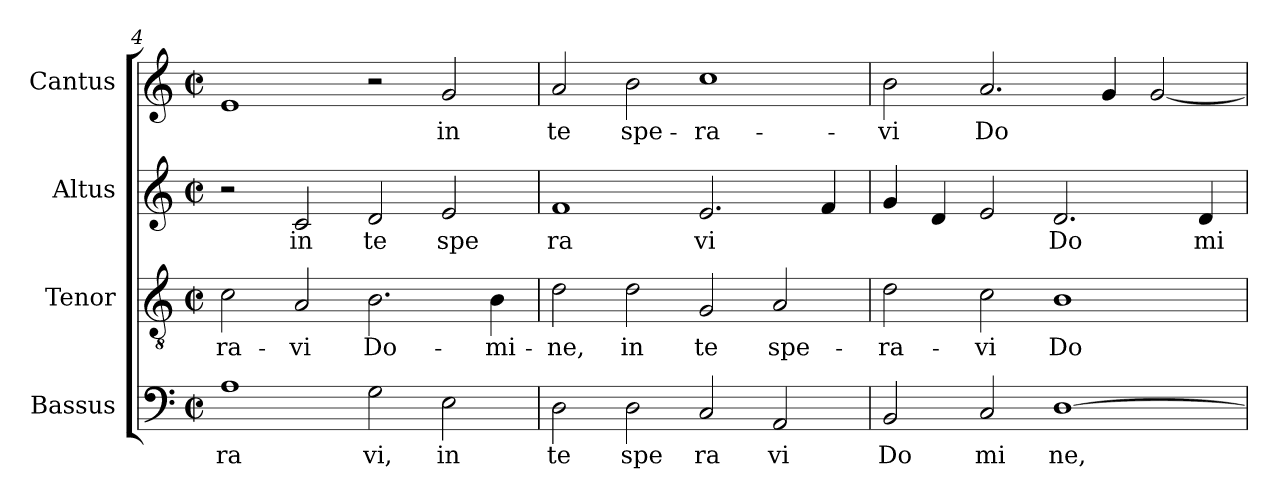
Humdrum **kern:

**kern	**text	**kern	**text	**kern	**text	**kern	**text
*part4	*part4	*part3	*part3	*part2	*part2	*part1	*part1
*staff4	*staff4	*staff3	*staff3	*staff2	*staff2	*staff1	*staff1
*I"Bassus	*	*I"Tenor	*	*I"Altus	*	*I"Cantus	*
*clefF4	*	*clefGv2	*	*clefG2	*	*clefG2	*
*k[]	*	*k[]	*	*k[]	*	*k[]	*
*C:	*	*C:	*	*C:	*	*C:	*
*M2/2	*	*M2/2	*	*M2/2	*	*M2/2	*
*met(c|)	*	*met(c|)	*	*met(c|)	*	*met(c|)	*
=4	=4	=4	=4	=4	=4	=4	=4
!	!LO:LY:b:cj	!	!LO:LY:b:cj	!	!	!	!LO:LY:b:cj
1A	ra	2c\	-ra-	2r	.	1e	.
!	!	!	!LO:LY:b:cj	!	!LO:LY:b:cj	!	!
.	.	2A/	-vi	2c/	in	.	.
!	!LO:LY:b:cj	!	!LO:LY:b:cj	!	!LO:LY:b:cj	!	!
2G\	vi,	2.B\	Do-	2d/	te	2r	.
!	!LO:LY:b:cj	!	!	!	!LO:LY:b:cj	!	!LO:LY:b:cj
2E\	in	.	.	2e/	spe	2g/	in
!	!	!	!LO:LY:b:cj	!	!	!	!
.	.	4B\	-mi-	.	.	.	.
=5	=5	=5	=5	=5	=5	=5	=5
!	!LO:LY:b:cj	!	!LO:LY:b:cj	!	!LO:LY:b:cj	!	!LO:LY:b:cj
2D\	te	2d\	-ne,	1f	ra	2a/	te
!	!LO:LY:b:cj	!	!LO:LY:b:cj	!	!	!	!LO:LY:b:cj
2D\	spe	2d\	in	.	.	2b\	spe-
!	!LO:LY:b:cj	!	!LO:LY:b:cj	!	!LO:LY:b:cj	!	!LO:LY:b:cj
2C/	ra	2G/	te	2.e/	vi	1cc	-ra-
!	!LO:LY:b:cj	!	!LO:LY:b:cj	!	!	!	!
2AA/	vi	2A/	spe-	.	.	.	.
!	!	!	!	!	!LO:LY:b:cj	!	!
.	.	.	.	4f/	.	.	.
!!LO:LB:g=z
=6	=6	=6	=6	=6	=6	=6	=6
!	!LO:LY:b:cj	!	!LO:LY:b:cj	!	!LO:LY:b:cj	!	!LO:LY:b:cj
2BB/	Do	2d\	-ra-	4g/	.	2b\	-vi
!	!	!	!	!	!LO:LY:b:cj	!	!
.	.	.	.	4d/	.	.	.
!	!LO:LY:b:cj	!	!LO:LY:b:cj	!	!LO:LY:b:cj	!	!LO:LY:b:cj
2C/	mi	2c\	-vi	2e/	.	2.a/	Do
!	!LO:LY:b:cj	!	!LO:LY:b:cj	!	!LO:LY:b:cj	!	!
[>1D	ne,	1B	Do-	2.d/	Do	.	.
!	!	!	!	!	!	!	!LO:LY:b:cj
.	.	.	.	.	.	4g/	.
!	!	!	!	!	!	!	!LO:LY:b:cj
.	.	.	.	.	.	[<2g/	.
!	!	!	!	!	!LO:LY:b:cj	!	!
.	.	.	.	4d/	mi	.	.
=	=	=	=	=	=	=	=
*-	*-	*-	*-	*-	*-	*-	*-
